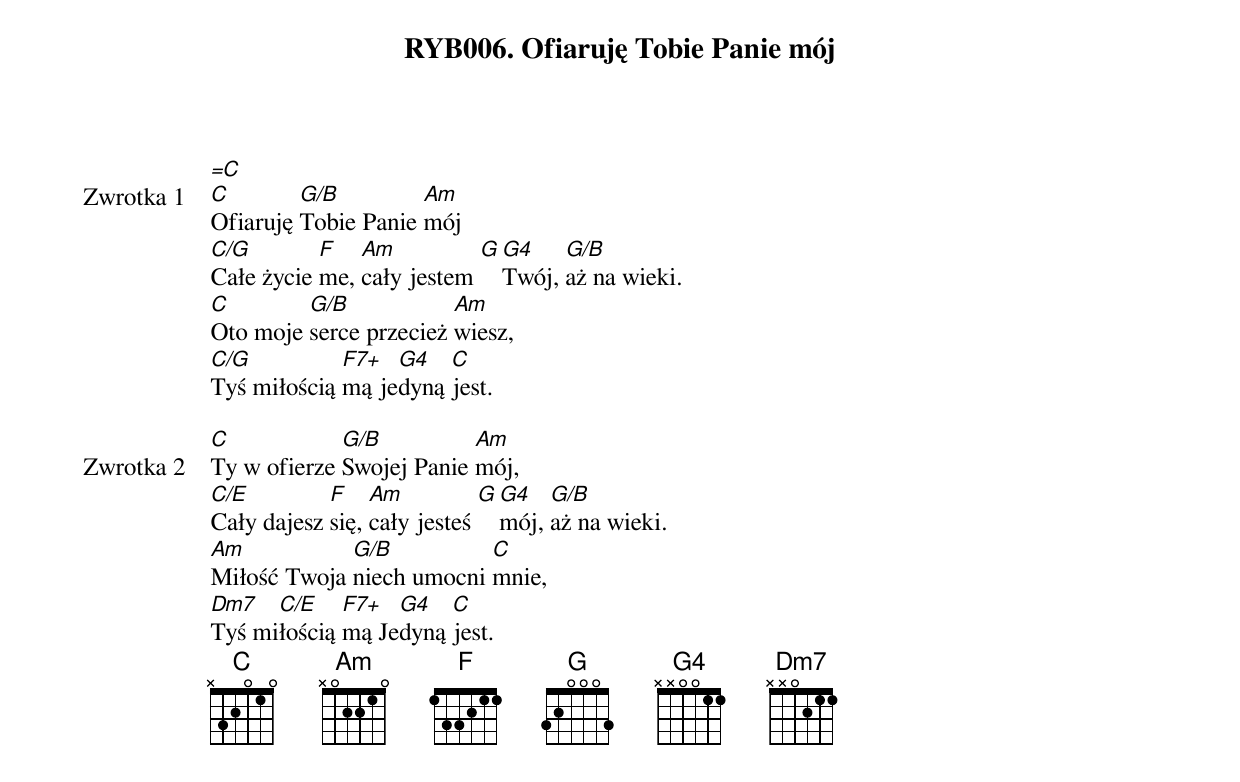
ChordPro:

{title: RYB006. Ofiaruję Tobie Panie mój}
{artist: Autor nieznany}

{start_of_verse: Zwrotka 1}
[=C]
[C]Ofiaruję [G/B]Tobie Panie [Am]mój
[C/G]Całe życie [F]me, [Am]cały jestem [G][G4]Twój, [G/B]aż na wieki.
[C]Oto moje [G/B]serce przecież [Am]wiesz,
[C/G]Tyś miłością [F7+]mą je[G4]dyną [C]jest.
{end_of_verse: Zwrotka 1}

{start_of_verse: Zwrotka 2}
[C]Ty w ofierze [G/B]Swojej Panie [Am]mój,
[C/E]Cały dajesz [F]się, [Am]cały jesteś [G][G4]mój, [G/B]aż na wieki.
[Am]Miłość Twoja [G/B]niech umocni [C]mnie,
[Dm7]Tyś mi[C/E]łością [F7+]mą Je[G4]dyną [C]jest.
{end_of_verse: Zwrotka 2}
